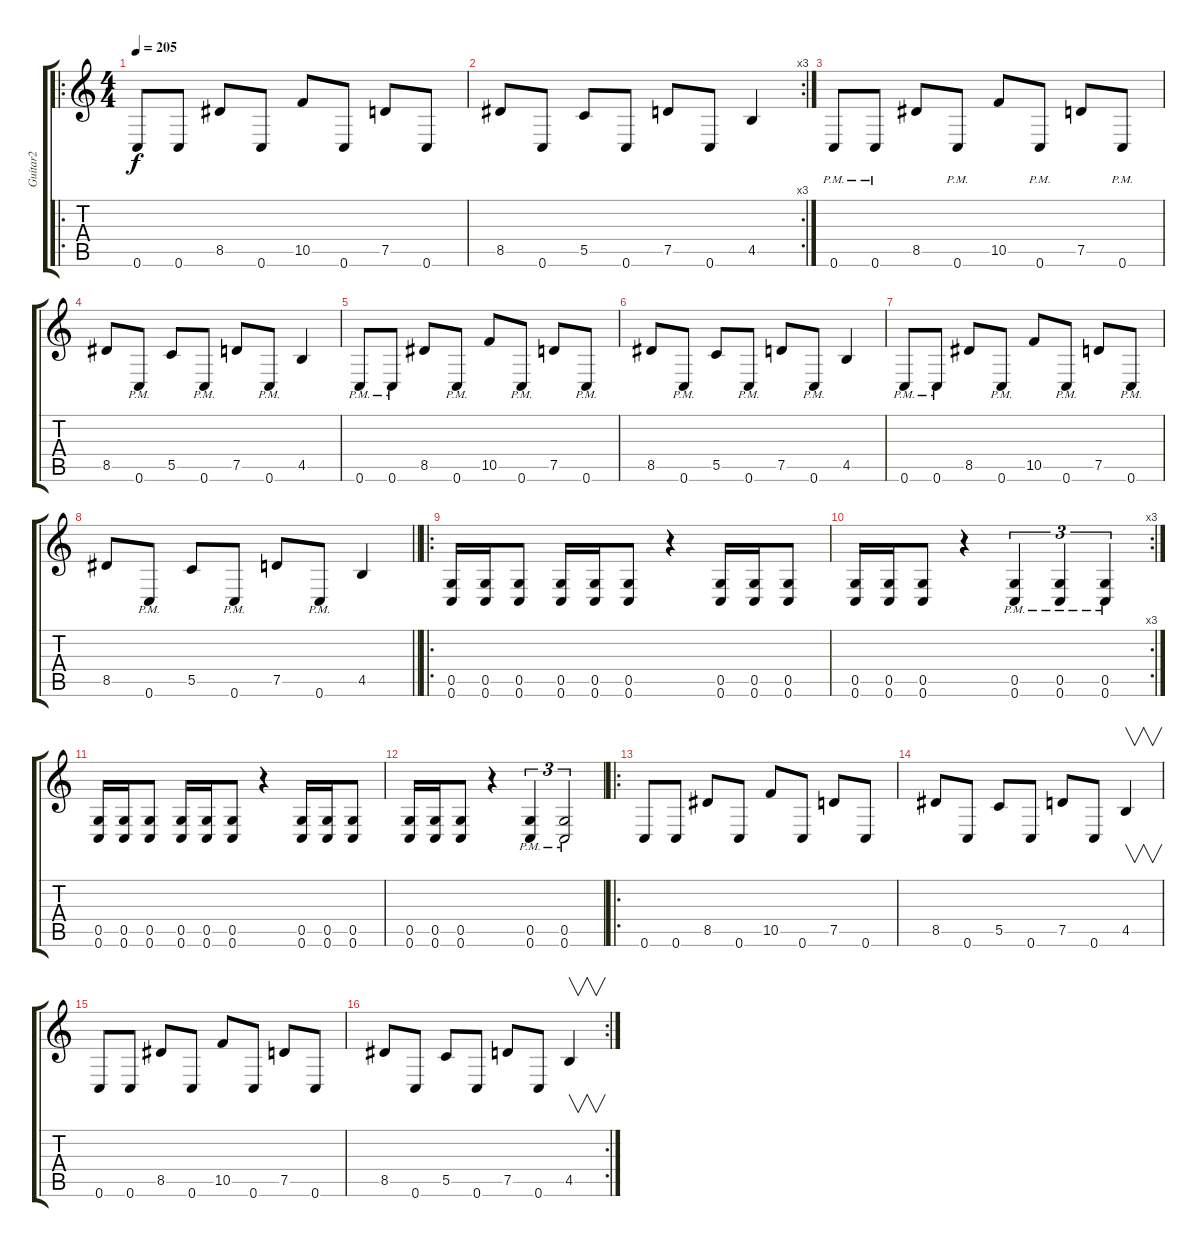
\track ("Guitar2" "Guitar2") {instrument distortionguitar}
\staff {score tabs}
\tuning (D4 A3 F3 C3 G2 C2) {hide}
\ro
\ts (4 4)
\tempo 205
\clef g2
\ks c
0.6.8{dy f} 0.6.8 8.5.8 0.6.8 10.5.8 0.6.8 7.5.8 0.6.8 |
\rc 3
8.5.8 0.6.8 5.5.8 0.6.8 7.5.8 0.6.8 4.5.4 |
0.6{pm}.8 0.6{pm}.8 8.5.8 0.6{pm}.8 10.5.8 0.6{pm}.8 7.5.8 0.6{pm}.8 |
8.5.8 0.6{pm}.8 5.5.8 0.6{pm}.8 7.5.8 0.6{pm}.8 4.5.4 |
0.6{pm}.8 0.6{pm}.8 8.5.8 0.6{pm}.8 10.5.8 0.6{pm}.8 7.5.8 0.6{pm}.8 |
8.5.8 0.6{pm}.8 5.5.8 0.6{pm}.8 7.5.8 0.6{pm}.8 4.5.4 |
0.6{pm}.8 0.6{pm}.8 8.5.8 0.6{pm}.8 10.5.8 0.6{pm}.8 7.5.8 0.6{pm}.8 |
\barLineRight lightlight
8.5.8 0.6{pm}.8 5.5.8 0.6{pm}.8 7.5.8 0.6{pm}.8 4.5.4 |
\ro
(0.5 0.6).16 (0.5 0.6).16 (0.5 0.6).8 (0.5 0.6).16 (0.5 0.6).16 (0.5 0.6).8 r.4 (0.5 0.6).16 (0.5 0.6).16 (0.5 0.6).8 |
\rc 3
(0.5 0.6).16 (0.5 0.6).16 (0.5 0.6).8 r.4 (0.5{pm} 0.6{pm}).4{tu (3 2)} (0.5{pm} 0.6{pm}).4{tu (3 2)} (0.5{pm} 0.6{pm}).4{tu (3 2)} |
(0.5 0.6).16 (0.5 0.6).16 (0.5 0.6).8 (0.5 0.6).16 (0.5 0.6).16 (0.5 0.6).8 r.4 (0.5 0.6).16 (0.5 0.6).16 (0.5 0.6).8 |
(0.5 0.6).16 (0.5 0.6).16 (0.5 0.6).8 r.4 (0.5{pm} 0.6{pm}).4{tu (3 2)} (0.5{pm} 0.6{pm}).2{tu (3 2)} |
\ro
0.6.8 0.6.8 8.5.8 0.6.8 10.5.8 0.6.8 7.5.8 0.6.8 |
8.5.8 0.6.8 5.5.8 0.6.8 7.5.8 0.6.8 4.5.4{v} |
0.6.8 0.6.8 8.5.8 0.6.8 10.5.8 0.6.8 7.5.8 0.6.8 |
\rc 2
8.5.8 0.6.8 5.5.8 0.6.8 7.5.8 0.6.8 4.5.4{v}
